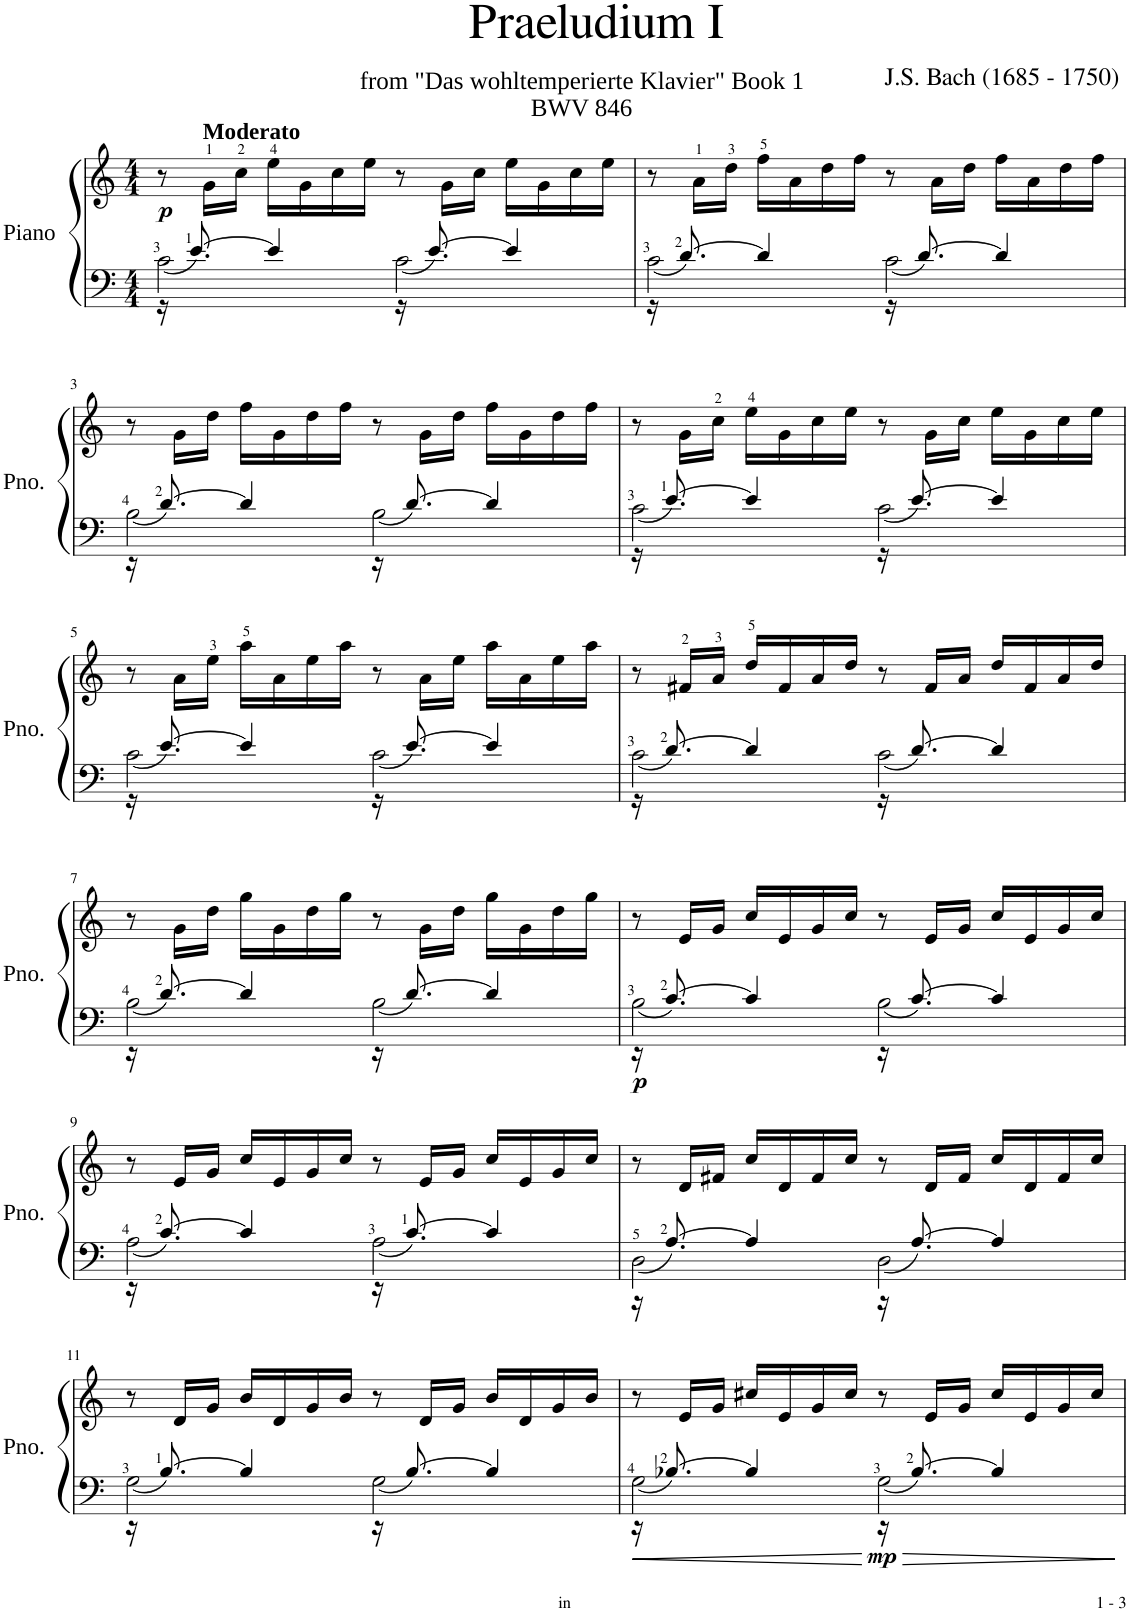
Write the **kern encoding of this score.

**kern	**kern	**dynam
*part1	*part1	*part1
*staff2	*staff1	*staff1/2
*I"Piano	*	*
*I'Pno.	*	*
*clefF4	*clefG2	*
*k[]	*k[]	*
*M4/4	*M4/4	*
=1	=1	=1
*^	*	*
!	!	!	!LO:DY:b
2c>\	16r	8r	p
.	[8.e/	.	.
!	!	!LO:TX:a:B:t=Moderato	!
.	.	16g\LL	.
.	.	16cc\JJ	.
.	4e/]	16ee\LL	.
.	.	16g\	.
.	.	16cc\	.
.	.	16ee\JJ	.
2c\	16r	8r	.
.	[8.e/	.	.
.	.	16g\LL	.
.	.	16cc\JJ	.
.	4e/]	16ee\LL	.
.	.	16g\	.
.	.	16cc\	.
.	.	16ee\JJ	.
=2	=2	=2	=2
2c>\	16r	8r	.
.	[8.d/	.	.
.	.	16a\LL	.
.	.	16dd\JJ	.
.	4d/]	16ff\LL	.
.	.	16a\	.
.	.	16dd\	.
.	.	16ff\JJ	.
2c\	16r	8r	.
.	[8.d/	.	.
.	.	16a\LL	.
.	.	16dd\JJ	.
.	4d/]	16ff\LL	.
.	.	16a\	.
.	.	16dd\	.
.	.	16ff\JJ	.
!!LO:LB:g=z
=3	=3	=3	=3
2B>\	16r	8r	.
.	[8.d/	.	.
.	.	16g\LL	.
.	.	16dd\JJ	.
.	4d/]	16ff\LL	.
.	.	16g\	.
.	.	16dd\	.
.	.	16ff\JJ	.
2B\	16r	8r	.
.	[8.d/	.	.
.	.	16g\LL	.
.	.	16dd\JJ	.
.	4d/]	16ff\LL	.
.	.	16g\	.
.	.	16dd\	.
.	.	16ff\JJ	.
=4	=4	=4	=4
2c>\	16r	8r	.
.	[8.e/	.	.
.	.	16g\LL	.
.	.	16cc\JJ	.
.	4e/]	16ee\LL	.
.	.	16g\	.
.	.	16cc\	.
.	.	16ee\JJ	.
2c\	16r	8r	.
.	[8.e/	.	.
.	.	16g\LL	.
.	.	16cc\JJ	.
.	4e/]	16ee\LL	.
.	.	16g\	.
.	.	16cc\	.
.	.	16ee\JJ	.
!!LO:LB:g=z
=5	=5	=5	=5
2c\	16r	8r	.
.	[8.e/	.	.
.	.	16a\LL	.
.	.	16ee\JJ	.
.	4e/]	16aa\LL	.
.	.	16a\	.
.	.	16ee\	.
.	.	16aa\JJ	.
2c\	16r	8r	.
.	[8.e/	.	.
.	.	16a\LL	.
.	.	16ee\JJ	.
.	4e/]	16aa\LL	.
.	.	16a\	.
.	.	16ee\	.
.	.	16aa\JJ	.
=6	=6	=6	=6
2c>\	16r	8r	.
.	[8.d/	.	.
.	.	16f#X/LL	.
.	.	16a/JJ	.
.	4d/]	16dd/LL	.
.	.	16f#/	.
.	.	16a/	.
.	.	16dd/JJ	.
2c\	16r	8r	.
.	[8.d/	.	.
.	.	16f#/LL	.
.	.	16a/JJ	.
.	4d/]	16dd/LL	.
.	.	16f#/	.
.	.	16a/	.
.	.	16dd/JJ	.
!!LO:LB:g=z
=7	=7	=7	=7
2B>\	16r	8r	.
.	[8.d/	.	.
.	.	16g\LL	.
.	.	16dd\JJ	.
.	4d/]	16gg\LL	.
.	.	16g\	.
.	.	16dd\	.
.	.	16gg\JJ	.
2B\	16r	8r	.
.	[8.d/	.	.
.	.	16g\LL	.
.	.	16dd\JJ	.
.	4d/]	16gg\LL	.
.	.	16g\	.
.	.	16dd\	.
.	.	16gg\JJ	.
=8	=8	=8	=8
!	!	!	!LO:DY:b=2
2B>\	16r	8r	p
.	[8.c/	.	.
.	.	16e/LL	.
.	.	16g/JJ	.
.	4c/]	16cc/LL	.
.	.	16e/	.
.	.	16g/	.
.	.	16cc/JJ	.
2B\	16r	8r	.
.	[8.c/	.	.
.	.	16e/LL	.
.	.	16g/JJ	.
.	4c/]	16cc/LL	.
.	.	16e/	.
.	.	16g/	.
.	.	16cc/JJ	.
!!LO:LB:g=z
=9	=9	=9	=9
2A>\	16r	8r	.
.	[8.c/	.	.
.	.	16e/LL	.
.	.	16g/JJ	.
.	4c/]	16cc/LL	.
.	.	16e/	.
.	.	16g/	.
.	.	16cc/JJ	.
2A>\	16r	8r	.
.	[8.c/	.	.
.	.	16e/LL	.
.	.	16g/JJ	.
.	4c/]	16cc/LL	.
.	.	16e/	.
.	.	16g/	.
.	.	16cc/JJ	.
=10	=10	=10	=10
2D>\	16r	8r	.
.	[8.A/	.	.
.	.	16d/LL	.
.	.	16f#X/JJ	.
.	4A/]	16cc/LL	.
.	.	16d/	.
.	.	16f#/	.
.	.	16cc/JJ	.
2D\	16r	8r	.
.	[8.A/	.	.
.	.	16d/LL	.
.	.	16f#/JJ	.
.	4A/]	16cc/LL	.
.	.	16d/	.
.	.	16f#/	.
.	.	16cc/JJ	.
!!LO:LB:g=z
=11	=11	=11	=11
2G>\	16r	8r	.
.	[8.B/	.	.
.	.	16d/LL	.
.	.	16g/JJ	.
.	4B/]	16b/LL	.
.	.	16d/	.
.	.	16g/	.
.	.	16b/JJ	.
2G\	16r	8r	.
.	[8.B/	.	.
.	.	16d/LL	.
.	.	16g/JJ	.
.	4B/]	16b/LL	.
.	.	16d/	.
.	.	16g/	.
.	.	16b/JJ	.
=12	=12	=12	=12
2G>\	16r	8r	.
.	[8.B-X/	.	.
.	.	16e/LL	.
.	.	16g/JJ	.
.	4B-/]	16cc#X/LL	.
.	.	16e/	.
.	.	16g/	.
.	.	16cc#/JJ	.
!	!	!	!LO:DY:b=2
2G>\	16r	8r	mp
.	[8.B-/	.	.
.	.	16e/LL	.
.	.	16g/JJ	.
.	4B-/]	16cc#/LL	.
.	.	16e/	.
.	.	16g/	.
.	.	16cc#/JJ	.
*v	*v	*	*
=	=	=
*-	*-	*-
